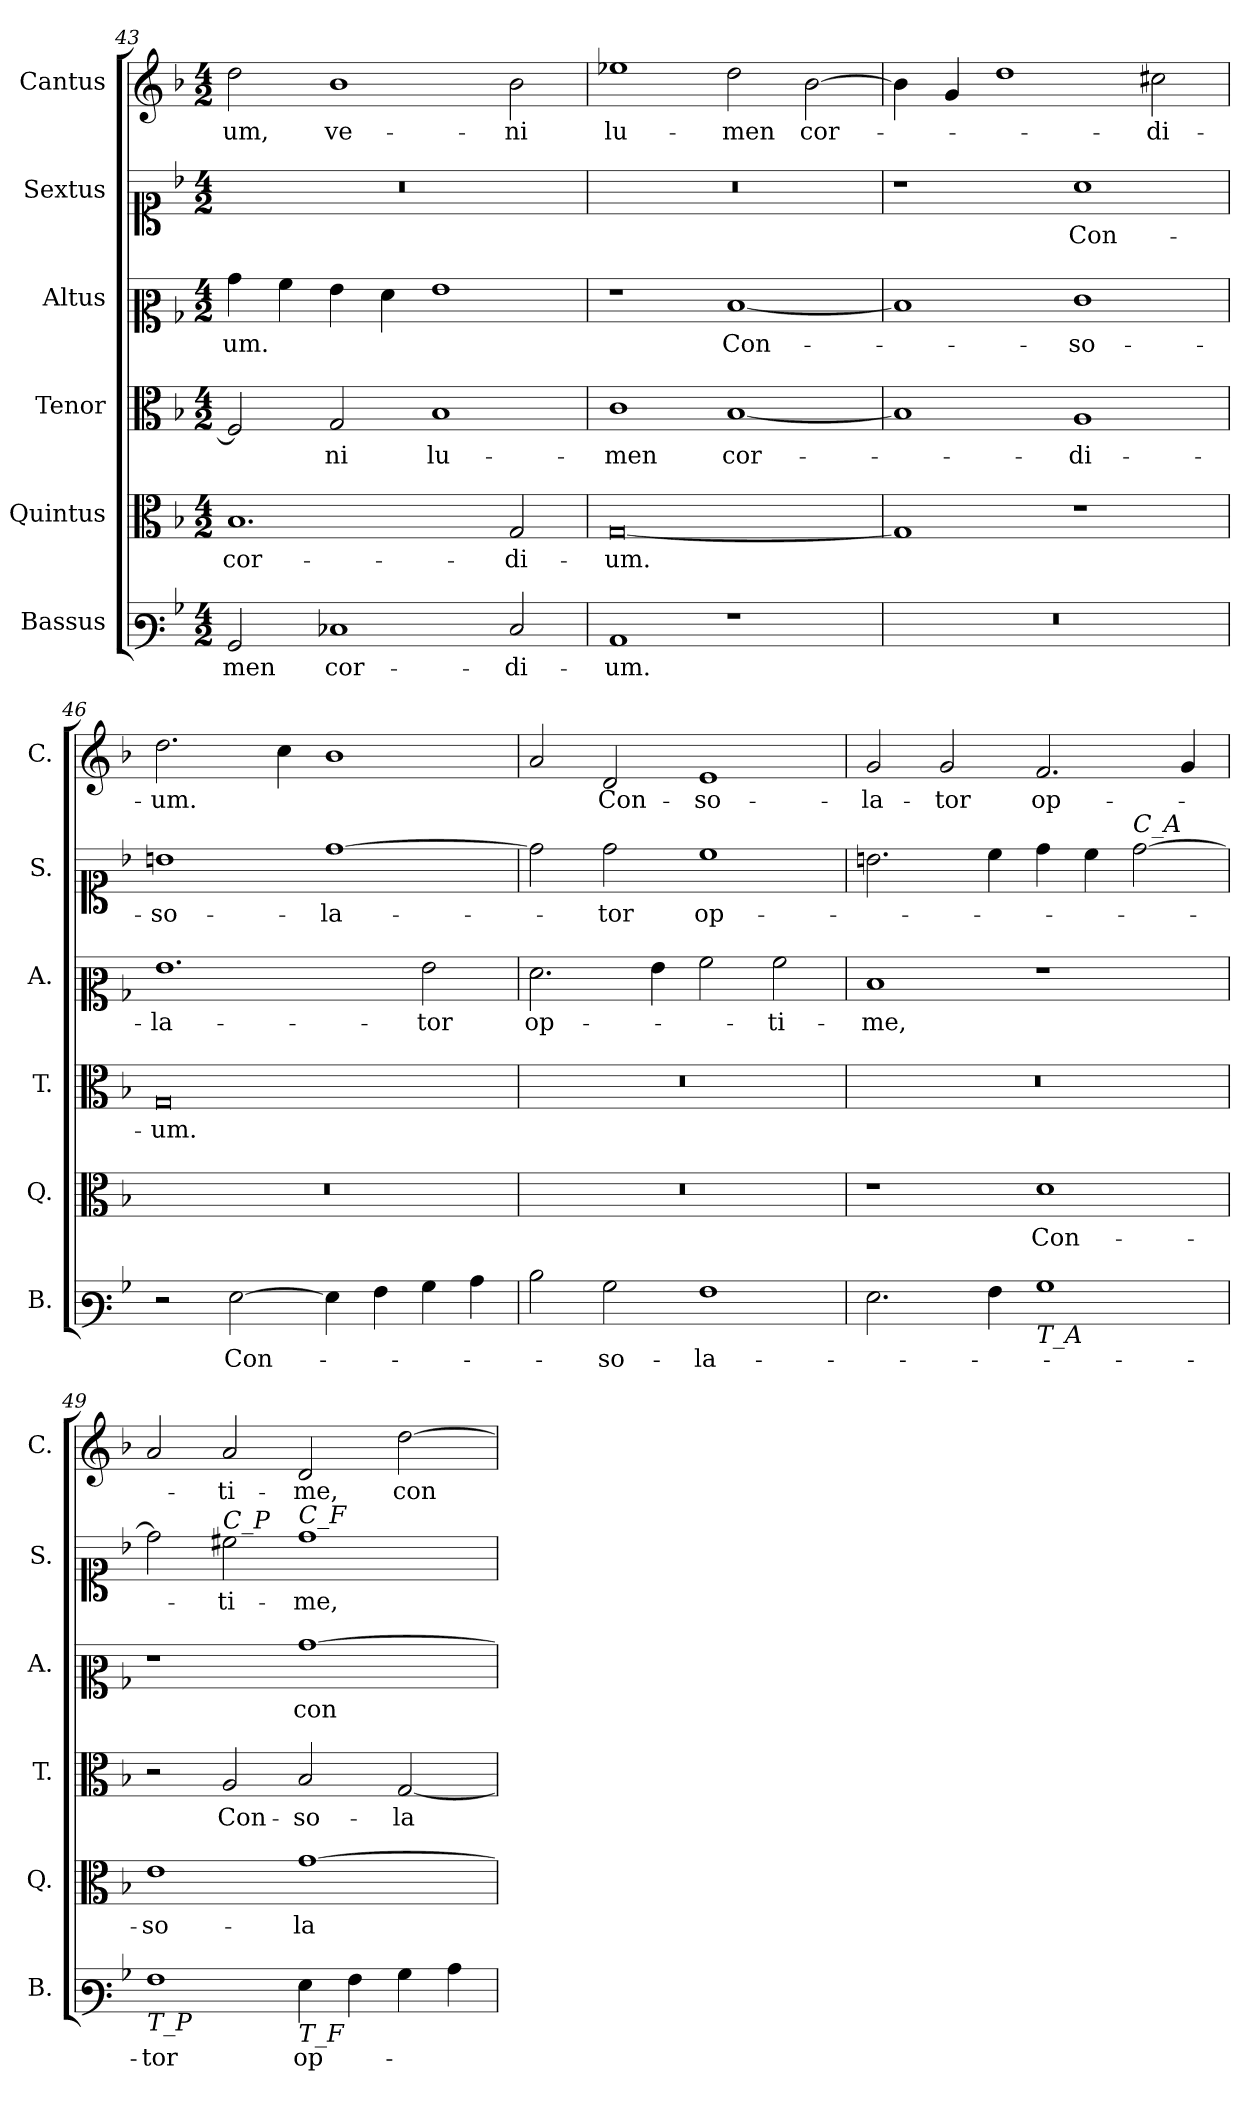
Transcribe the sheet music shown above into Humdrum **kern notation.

**kern	**text	**kern	**text	**kern	**text	**kern	**text	**kern	**text	**kern	**text
*part6	*part6	*part5	*part5	*part4	*part4	*part3	*part3	*part2	*part2	*part1	*part1
*staff6	*staff6	*staff5	*staff5	*staff4	*staff4	*staff3	*staff3	*staff2	*staff2	*staff1	*staff1
*I"Bassus	*	*I"Quintus	*	*I"Tenor	*	*I"Altus	*	*I"Sextus	*	*I"Cantus	*
*I'B.	*	*I'Q.	*	*I'T.	*	*I'A.	*	*I'S.	*	*I'C.	*
*clefF3	*	*clefC3	*	*clefC3	*	*clefC2	*	*clefC1	*	*clefG2	*
*k[b-]	*	*k[b-]	*	*k[b-]	*	*k[b-]	*	*k[b-]	*	*k[b-]	*
*M4/2	*	*M4/2	*	*M4/2	*	*M4/2	*	*M4/2	*	*M4/2	*
=43	=43	=43	=43	=43	=43	=43	=43	=43	=43	=43	=43
!	!LO:LY:b	!	!LO:LY:b	!	!	!	!LO:LY:b	!	!	!	!LO:LY:b
2BB-/	-men	1.B-	cor-	2F/]	.	4b-\	-um.	0r	.	2dd\	-um,
.	.	.	.	.	.	4a\	.	.	.	.	.
!	!LO:LY:b	!	!	!	!LO:LY:b	!	!	!	!	!	!LO:LY:b
1E-X	cor-	.	.	2G/	-ni	4g\	.	.	.	1b-	ve-
.	.	.	.	.	.	4f\	.	.	.	.	.
!	!	!	!	!	!LO:LY:b	!	!	!	!	!	!
.	.	.	.	1B-	lu-	1g	.	.	.	.	.
!	!LO:LY:b	!	!LO:LY:b	!	!	!	!	!	!	!	!LO:LY:b
2E-/	-di-	2G/	-di-	.	.	.	.	.	.	2b-\	-ni
=44	=44	=44	=44	=44	=44	=44	=44	=44	=44	=44	=44
!	!LO:LY:b	!	!LO:LY:b	!	!LO:LY:b	!	!	!	!	!	!LO:LY:b
1C	-um.	[0G	-um.	1c	-men	1r	.	0r	.	1ee-X	lu-
!	!	!	!	!	!LO:LY:b	!	!LO:LY:b	!	!	!	!LO:LY:b
1r	.	.	.	[1B-	cor-	[1d	Con-	.	.	2dd\	-men
!	!	!	!	!	!	!	!	!	!	!	!LO:LY:b
.	.	.	.	.	.	.	.	.	.	[2b-\	cor-
=45	=45	=45	=45	=45	=45	=45	=45	=45	=45	=45	=45
0r	.	1G]	.	1B-]	.	1d]	.	1r	.	4b-\]	.
.	.	.	.	.	.	.	.	.	.	4g/	.
.	.	.	.	.	.	.	.	.	.	1dd	.
!	!	!	!	!	!LO:LY:b	!	!LO:LY:b	!	!LO:LY:b	!	!
.	.	1r	.	1A	-di-	1e	-so-	1a	Con-	.	.
!	!	!	!	!	!	!	!	!	!	!	!LO:LY:b
.	.	.	.	.	.	.	.	.	.	2cc#X\	-di-
=46	=46	=46	=46	=46	=46	=46	=46	=46	=46	=46	=46
!	!	!	!	!	!LO:LY:b	!	!LO:LY:b	!	!LO:LY:b	!	!LO:LY:b
2r	.	0r	.	0G	-um.	1.g	-la-	1bn	-so-	2.dd\	-um.
!	!LO:LY:b	!	!	!	!	!	!	!	!	!	!
[2G\	Con-	.	.	.	.	.	.	.	.	.	.
.	.	.	.	.	.	.	.	.	.	4cc\	.
!	!	!	!	!	!	!	!	!	!LO:LY:b	!	!
4G\]	.	.	.	.	.	.	.	[1dd	-la-	1b-	.
4A\	.	.	.	.	.	.	.	.	.	.	.
!	!	!	!	!	!	!	!LO:LY:b	!	!	!	!
4B-\	.	.	.	.	.	2g\	-tor	.	.	.	.
4c\	.	.	.	.	.	.	.	.	.	.	.
=47	=47	=47	=47	=47	=47	=47	=47	=47	=47	=47	=47
!	!	!	!	!	!	!	!LO:LY:b	!	!	!	!
2d\	.	0r	.	0r	.	2.f\	op-	2dd\]	.	2a/	.
!	!LO:LY:b	!	!	!	!	!	!	!	!LO:LY:b	!	!LO:LY:b
2B-\	-so-	.	.	.	.	.	.	2dd\	-tor	2d/	Con-
.	.	.	.	.	.	4g\	.	.	.	.	.
!	!LO:LY:b	!	!	!	!	!	!	!	!LO:LY:b	!	!LO:LY:b
1A	-la-	.	.	.	.	2a\	.	1cc	op-	1e	-so-
!	!	!	!	!	!	!	!LO:LY:b	!	!	!	!
.	.	.	.	.	.	2a\	-ti-	.	.	.	.
=48	=48	=48	=48	=48	=48	=48	=48	=48	=48	=48	=48
!	!	!	!	!	!	!	!LO:LY:b	!	!	!	!LO:LY:b
2.G\	.	1r	.	0r	.	1d	-me,	2.bn\	.	2g/	-la-
!	!	!	!	!	!	!	!	!	!	!	!LO:LY:b
.	.	.	.	.	.	.	.	.	.	2g/	-tor
4A\	.	.	.	.	.	.	.	4cc\	.	.	.
!LO:TX:b:i:t=T_A	!	!	!	!	!	!	!	!	!	!	!
!	!	!	!LO:LY:b	!	!	!	!	!	!	!	!LO:LY:b
1B-	.	1d	Con-	.	.	1r	.	4dd\	.	2.f/	op-
.	.	.	.	.	.	.	.	4cc\	.	.	.
!	!	!	!	!	!	!	!	!LO:TX:a:i:t=C_A	!	!	!
.	.	.	.	.	.	.	.	[2dd\	.	.	.
.	.	.	.	.	.	.	.	.	.	4g/	.
=49	=49	=49	=49	=49	=49	=49	=49	=49	=49	=49	=49
!LO:TX:b:i:t=T_P	!	!	!	!	!	!	!	!	!	!	!
!	!LO:LY:b	!	!LO:LY:b	!	!	!	!	!	!	!	!
1A	-tor	1e	-so-	2r	.	1r	.	2dd\]	.	2a/	.
!	!	!	!	!	!	!	!	!LO:TX:a:i:t=C_P	!	!	!
!	!	!	!	!	!LO:LY:b	!	!	!	!LO:LY:b	!	!LO:LY:b
.	.	.	.	2A/	Con-	.	.	2cc#X\	-ti-	2a/	-ti-
!	!	!	!	!	!	!	!	!LO:TX:a:i:t=C_F	!	!	!
!LO:TX:b:i:t=T_F	!	!	!	!	!	!	!	!	!	!	!
!	!LO:LY:b	!	!LO:LY:b	!	!LO:LY:b	!	!LO:LY:b	!	!LO:LY:b	!	!LO:LY:b
4G\	op-	[1g	-la-	2B-/	-so-	[1b-	con-	1dd	-me,	2d/	-me,
4A\	.	.	.	.	.	.	.	.	.	.	.
!	!	!	!	!	!LO:LY:b	!	!	!	!	!	!LO:LY:b
4B-\	.	.	.	[2G/	-la-	.	.	.	.	[2dd\	con-
4c\	.	.	.	.	.	.	.	.	.	.	.
=	=	=	=	=	=	=	=	=	=	=	=
*-	*-	*-	*-	*-	*-	*-	*-	*-	*-	*-	*-
